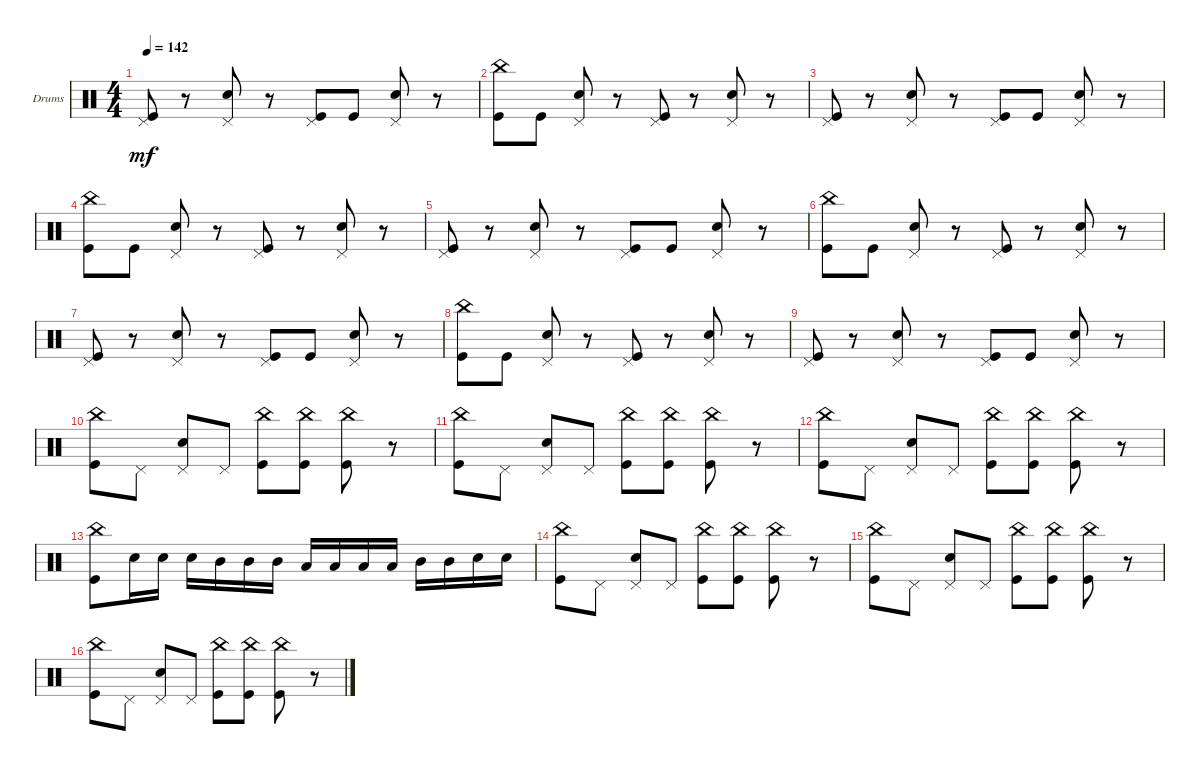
\defaultSystemsLayout 4
\bracketExtendMode groupsimilarinstruments
\firstSystemTrackNameOrientation horizontal
\otherSystemsTrackNameOrientation horizontal
\track ("Drumkit" "Drums") {instrument percussion}
\staff {score}
\articulation defaults
\ts (4 4)
\tempo 142
\clef neutral
\ks c
("Kick (hit)" "Pedal Hi-Hat (hit)").8{dy mf} r.8 ("Snare (hit) 2" "Pedal Hi-Hat (hit)").8 r.8 ("Kick (hit)" "Pedal Hi-Hat (hit)").8 "Kick (hit)".8 ("Snare (hit) 2" "Pedal Hi-Hat (hit)").8 r.8 |
("China (hit)" "Kick (hit)").8 "Kick (hit)".8 ("Snare (hit) 2" "Pedal Hi-Hat (hit)").8 r.8 ("Kick (hit)" "Pedal Hi-Hat (hit)").8 r.8 ("Snare (hit) 2" "Pedal Hi-Hat (hit)").8 r.8 |
("Kick (hit)" "Pedal Hi-Hat (hit)").8 r.8 ("Snare (hit) 2" "Pedal Hi-Hat (hit)").8 r.8 ("Kick (hit)" "Pedal Hi-Hat (hit)").8 "Kick (hit)".8 ("Snare (hit) 2" "Pedal Hi-Hat (hit)").8 r.8 |
("Kick (hit)" "China (hit)").8 "Kick (hit)".8 ("Snare (hit) 2" "Pedal Hi-Hat (hit)").8 r.8 ("Kick (hit)" "Pedal Hi-Hat (hit)").8 r.8 ("Snare (hit) 2" "Pedal Hi-Hat (hit)").8 r.8 |
("Kick (hit)" "Pedal Hi-Hat (hit)").8 r.8 ("Snare (hit) 2" "Pedal Hi-Hat (hit)").8 r.8 ("Kick (hit)" "Pedal Hi-Hat (hit)").8 "Kick (hit)".8 ("Snare (hit) 2" "Pedal Hi-Hat (hit)").8 r.8 |
("China (hit)" "Kick (hit)").8 "Kick (hit)".8 ("Snare (hit) 2" "Pedal Hi-Hat (hit)").8 r.8 ("Kick (hit)" "Pedal Hi-Hat (hit)").8 r.8 ("Snare (hit) 2" "Pedal Hi-Hat (hit)").8 r.8 |
("Kick (hit)" "Pedal Hi-Hat (hit)").8 r.8 ("Snare (hit) 2" "Pedal Hi-Hat (hit)").8 r.8 ("Kick (hit)" "Pedal Hi-Hat (hit)").8 "Kick (hit)".8 ("Snare (hit) 2" "Pedal Hi-Hat (hit)").8 r.8 |
("Kick (hit)" "China (hit)").8 "Kick (hit)".8 ("Snare (hit) 2" "Pedal Hi-Hat (hit)").8 r.8 ("Kick (hit)" "Pedal Hi-Hat (hit)").8 r.8 ("Snare (hit) 2" "Pedal Hi-Hat (hit)").8 r.8 |
("Kick (hit)" "Pedal Hi-Hat (hit)").8 r.8 ("Snare (hit) 2" "Pedal Hi-Hat (hit)").8 r.8 ("Kick (hit)" "Pedal Hi-Hat (hit)").8 "Kick (hit)".8 ("Snare (hit) 2" "Pedal Hi-Hat (hit)").8 r.8 |
("Kick (hit)" "China (hit)").8 "Pedal Hi-Hat (hit)".8 ("Pedal Hi-Hat (hit)" "Snare (hit) 2").8 "Pedal Hi-Hat (hit)".8 ("Kick (hit)" "China (hit)").8 ("Kick (hit)" "China (hit)").8 ("Kick (hit)" "China (hit)").8 r.8 |
("Kick (hit)" "China (hit)").8 "Pedal Hi-Hat (hit)".8 ("Pedal Hi-Hat (hit)" "Snare (hit) 2").8 "Pedal Hi-Hat (hit)".8 ("Kick (hit)" "China (hit)").8 ("Kick (hit)" "China (hit)").8 ("Kick (hit)" "China (hit)").8 r.8 |
("Kick (hit)" "China (hit)").8 "Pedal Hi-Hat (hit)".8 ("Pedal Hi-Hat (hit)" "Snare (hit) 2").8 "Pedal Hi-Hat (hit)".8 ("Kick (hit)" "China (hit)").8 ("Kick (hit)" "China (hit)").8 ("Kick (hit)" "China (hit)").8 r.8 |
("Kick (hit)" "China (hit)").8 "Snare (hit) 2".16 "Snare (hit) 2".16 "Snare (hit) 2".16 "Mid Tom (hit)".16 "Mid Tom (hit)".16 "Mid Tom (hit)".16 "Low Tom (hit)".16 "Low Tom (hit)".16 "Low Tom (hit)".16 "Low Tom (hit)".16 "Mid Tom (hit)".16 "Mid Tom (hit)".16 "Snare (hit) 2".16 "Snare (hit) 2".16 |
("Kick (hit)" "China (hit)").8 "Pedal Hi-Hat (hit)".8 ("Pedal Hi-Hat (hit)" "Snare (hit) 2").8 "Pedal Hi-Hat (hit)".8 ("Kick (hit)" "China (hit)").8 ("Kick (hit)" "China (hit)").8 ("Kick (hit)" "China (hit)").8 r.8 |
("Kick (hit)" "China (hit)").8 "Pedal Hi-Hat (hit)".8 ("Pedal Hi-Hat (hit)" "Snare (hit) 2").8 "Pedal Hi-Hat (hit)".8 ("Kick (hit)" "China (hit)").8 ("Kick (hit)" "China (hit)").8 ("Kick (hit)" "China (hit)").8 r.8 |
("Kick (hit)" "China (hit)").8 "Pedal Hi-Hat (hit)".8 ("Pedal Hi-Hat (hit)" "Snare (hit) 2").8 "Pedal Hi-Hat (hit)".8 ("Kick (hit)" "China (hit)").8 ("Kick (hit)" "China (hit)").8 ("Kick (hit)" "China (hit)").8 r.8
